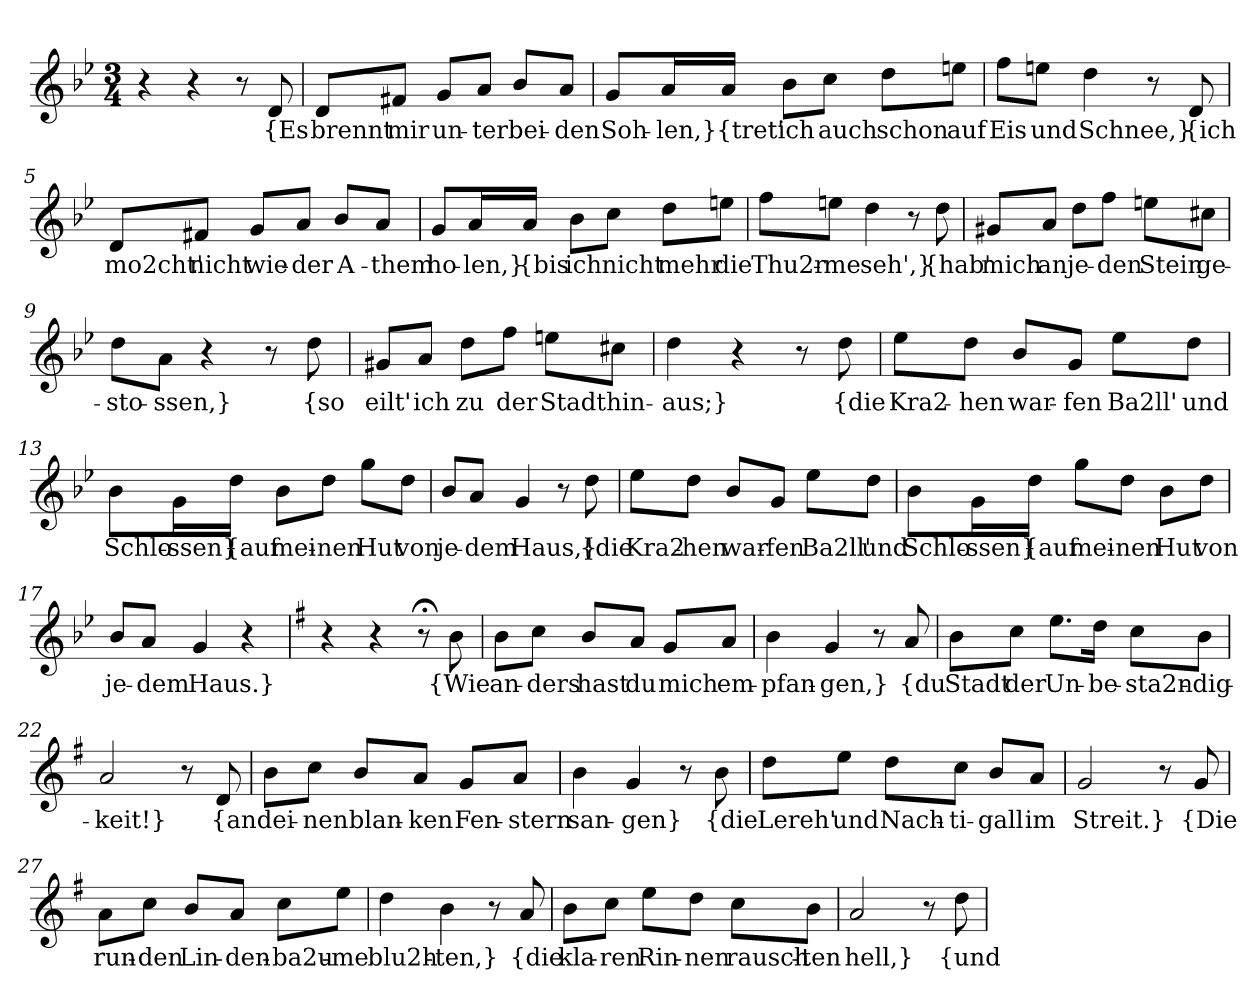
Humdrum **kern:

**kern	**text
*part1	*part1
*staff1	*staff1
*clefG2	*
*k[b-e-]	*
*M3/4	*
=1	=1
4r	.
4r	.
8r	.
!	!LO:LY:b
8d/	{Es
=2	=2
!	!LO:LY:b
8d/L	brennt
!	!LO:LY:b
8f#X/J	mir
!	!LO:LY:b
8g/L	un-
!	!LO:LY:b
8a/J	-ter
!	!LO:LY:b
8b-/L	bei-
!	!LO:LY:b
8a/J	-den
=3	=3
!	!LO:LY:b
8g/L	Soh-
!	!LO:LY:b
16a/L	-len,}
!	!LO:LY:b
16a/JJ	{tret'
!	!LO:LY:b
8b-\L	ich
!	!LO:LY:b
8cc\J	auch
!	!LO:LY:b
8dd\L	schon
!	!LO:LY:b
8een\J	auf
=4	=4
!	!LO:LY:b
8ff\L	Eis
!	!LO:LY:b
8een\J	und
!	!LO:LY:b
4dd\	Schnee,}
8r	.
!	!LO:LY:b
8d/	{ich
!!LO:LB:g=z
=5	=5
!	!LO:LY:b
8d/L	mo2cht'
!	!LO:LY:b
8f#X/J	nicht
!	!LO:LY:b
8g/L	wie-
!	!LO:LY:b
8a/J	-der
!	!LO:LY:b
8b-/L	A-
!	!LO:LY:b
8a/J	-them
=6	=6
!	!LO:LY:b
8g/L	ho-
!	!LO:LY:b
16a/L	-len,}
!	!LO:LY:b
16a/JJ	{bis
!	!LO:LY:b
8b-\L	ich
!	!LO:LY:b
8cc\J	nicht
!	!LO:LY:b
8dd\L	mehr
!	!LO:LY:b
8een\J	die
=7	=7
!	!LO:LY:b
8ff\L	Thu2r-
!	!LO:LY:b
8een\J	-me
!	!LO:LY:b
4dd\	seh',}
8r	.
!	!LO:LY:b
8dd\	{hab'
!!LO:LB:g=z
=8	=8
!	!LO:LY:b
8g#X/L	mich
!	!LO:LY:b
8a/J	an
!	!LO:LY:b
8dd\L	je-
!	!LO:LY:b
8ff\J	-den
!	!LO:LY:b
8een\L	Stein
!	!LO:LY:b
8cc#X\J	ge-
=9	=9
!	!LO:LY:b
8dd\L	-sto-
!	!LO:LY:b
8a\J	-ssen,}
4r	.
8r	.
!	!LO:LY:b
8dd\	{so
=10	=10
!	!LO:LY:b
8g#X/L	eilt'
!	!LO:LY:b
8a/J	ich
!	!LO:LY:b
8dd\L	zu
!	!LO:LY:b
8ff\J	der
!	!LO:LY:b
8een\L	Stadt
!	!LO:LY:b
8cc#X\J	hin-
=11	=11
!	!LO:LY:b
4dd\	-aus;}
4r	.
8r	.
!	!LO:LY:b
8dd\	{die
!!LO:LB:g=z
=12	=12
!	!LO:LY:b
8ee-\L	Kra2-
!	!LO:LY:b
8dd\J	-hen
!	!LO:LY:b
8b-/L	war-
!	!LO:LY:b
8g/J	-fen
!	!LO:LY:b
8ee-\L	Ba2ll'
!	!LO:LY:b
8dd\J	und
=13	=13
!	!LO:LY:b
8b-\L	Schlo-
!	!LO:LY:b
16g\L	-ssen}
!	!LO:LY:b
16dd\JJ	{auf
!	!LO:LY:b
8b-\L	mei-
!	!LO:LY:b
8dd\J	-nen
!	!LO:LY:b
8gg\L	Hut
!	!LO:LY:b
8dd\J	von
=14	=14
!	!LO:LY:b
8b-/L	je-
!	!LO:LY:b
8a/J	-dem
!	!LO:LY:b
4g/	Haus,}
8r	.
!	!LO:LY:b
8dd\	{die
!!LO:LB:g=z
=15	=15
!	!LO:LY:b
8ee-\L	Kra2-
!	!LO:LY:b
8dd\J	-hen
!	!LO:LY:b
8b-/L	war-
!	!LO:LY:b
8g/J	-fen
!	!LO:LY:b
8ee-\L	Ba2ll'
!	!LO:LY:b
8dd\J	und
=16	=16
!	!LO:LY:b
8b-\L	Schlo-
!	!LO:LY:b
16g\L	-ssen}
!	!LO:LY:b
16dd\JJ	{auf
!	!LO:LY:b
8gg\L	mei-
!	!LO:LY:b
8dd\J	-nen
!	!LO:LY:b
8b-\L	Hut
!	!LO:LY:b
8dd\J	von
=17	=17
!	!LO:LY:b
8b-/L	je-
!	!LO:LY:b
8a/J	-dem
!	!LO:LY:b
4g/	Haus.}
4r	.
=18	=18
*k[f#]	*
4r	.
4r	.
8r;<	.
!	!LO:LY:b
8b\	{Wie
!!LO:LB:g=z
=19	=19
!	!LO:LY:b
8b\L	an-
!	!LO:LY:b
8cc\J	-ders
!	!LO:LY:b
8b/L	hast
!	!LO:LY:b
8a/J	du
!	!LO:LY:b
8g/L	mich
!	!LO:LY:b
8a/J	em-
=20	=20
!	!LO:LY:b
4b\	-pfan-
!	!LO:LY:b
4g/	-gen,}
8r	.
!	!LO:LY:b
8a/	{du
=21	=21
!	!LO:LY:b
8b\L	Stadt
!	!LO:LY:b
8cc\J	der
!	!LO:LY:b
8.ee\L	Un-
!	!LO:LY:b
16dd\Jk	-be-
!	!LO:LY:b
8cc\L	-sta2n-
!	!LO:LY:b
8b\J	-dig-
=22	=22
!	!LO:LY:b
2a/	-keit!}
8r	.
!	!LO:LY:b
8d/	{an
!!LO:LB:g=z
=23	=23
!	!LO:LY:b
8b\L	dei-
!	!LO:LY:b
8cc\J	-nen
!	!LO:LY:b
8b/L	blan-
!	!LO:LY:b
8a/J	-ken
!	!LO:LY:b
8g/L	Fen-
!	!LO:LY:b
8a/J	-stern
=24	=24
!	!LO:LY:b
4b\	san-
!	!LO:LY:b
4g/	-gen}
8r	.
!	!LO:LY:b
8b\	{die
=25	=25
!	!LO:LY:b
8dd\L	Lereh'
!	!LO:LY:b
8ee\J	und
!	!LO:LY:b
8dd\L	Nach-
!	!LO:LY:b
8cc\J	-ti-
!	!LO:LY:b
8b/L	-gall
!	!LO:LY:b
8a/J	im
=26	=26
!	!LO:LY:b
2g/	Streit.}
8r	.
!	!LO:LY:b
8g/	{Die
!!LO:LB:g=z
=27	=27
!	!LO:LY:b
8a\L	run-
!	!LO:LY:b
8cc\J	-den
!	!LO:LY:b
8b/L	Lin-
!	!LO:LY:b
8a/J	-den-
!	!LO:LY:b
8cc\L	-ba2u-
!	!LO:LY:b
8ee\J	-me
=28	=28
!	!LO:LY:b
4dd\	blu2h-
!	!LO:LY:b
4b\	-ten,}
8r	.
!	!LO:LY:b
8a/	{die
=29	=29
!	!LO:LY:b
8b\L	kla-
!	!LO:LY:b
8cc\J	-ren
!	!LO:LY:b
8ee\L	Rin-
!	!LO:LY:b
8dd\J	-nen
!	!LO:LY:b
8cc\L	rausch-
!	!LO:LY:b
8b\J	-ten
=30	=30
!	!LO:LY:b
2a/	hell,}
8r	.
!	!LO:LY:b
8dd\	{und
=	=
*-	*-
